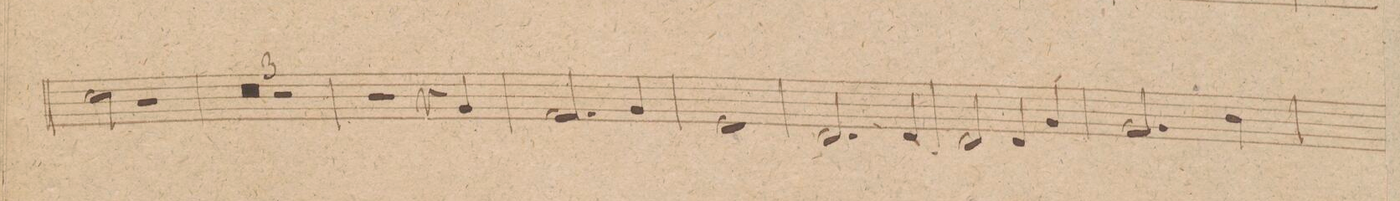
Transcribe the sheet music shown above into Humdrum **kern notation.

**kern	**dynam
*I"Clarnetto. in A.	*
*clefG2	*
*k[]	*
*met(c|)	*
*M2/2	*
2cc\	.
2r	.
=171	=171
0r	.
=172	=172
=173	=173
1r	.
=174	=174
2r	.
4r	.
4g/	.
=175	=175
2.f/	.
4g/	.
=176	=176
1e	.
=177	=177
2.d/	.
4d/	.
=178	=178
2d/	.
4d/	.
4g/	.
=179	=179
2.g/	.
4b\	.
=180	=180
*-	*-
